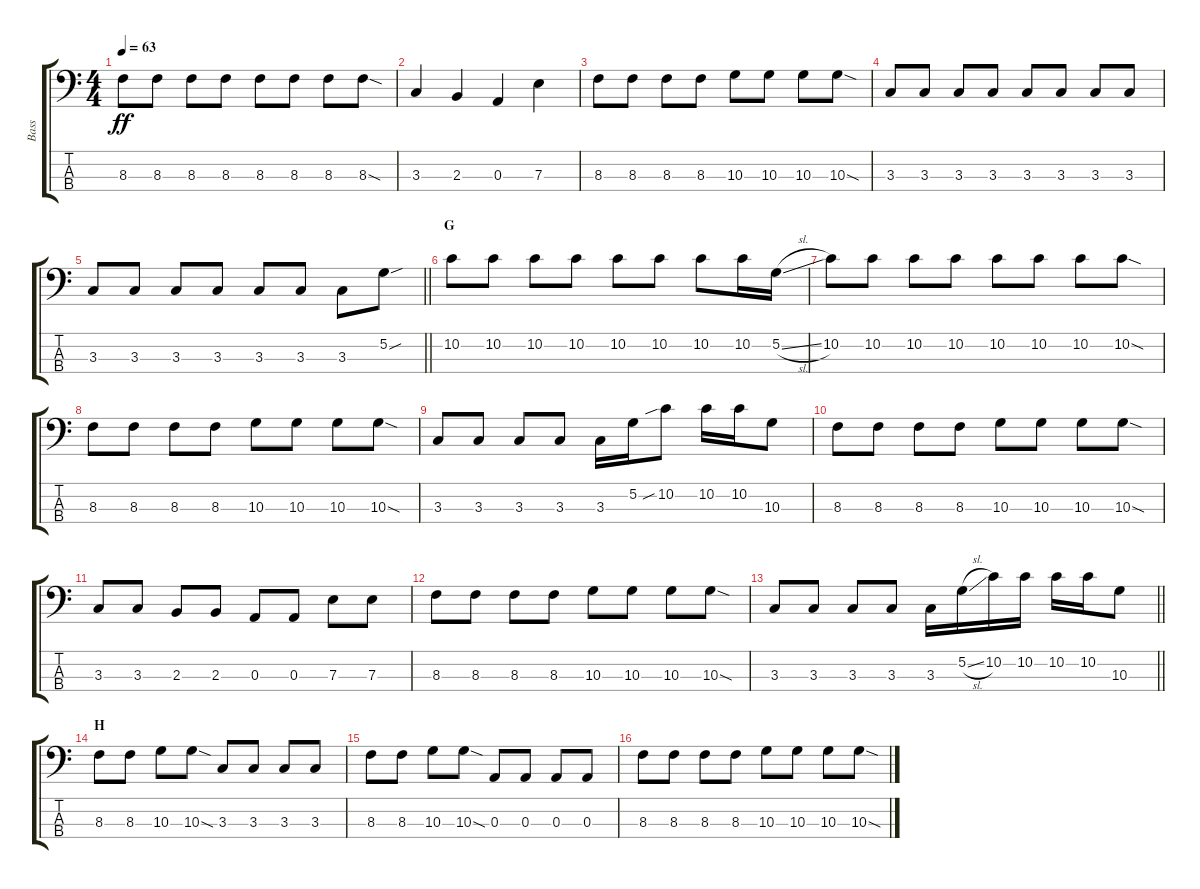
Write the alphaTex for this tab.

\track ("Bass" "Bass") {instrument electricbassfinger}
\staff {score tabs}
\tuning (G2 D2 A1 E1) {hide}
\ts (4 4)
\tempo 63
\clef f4
\ks c
8.3.8{dy ff} 8.3.8 8.3.8 8.3.8 8.3.8 8.3.8 8.3.8 8.3{sod}.8 |
3.3.4 2.3.4 0.3.4 7.3.4 |
8.3.8 8.3.8 8.3.8 8.3.8 10.3.8 10.3.8 10.3.8 10.3{sod}.8 |
3.3.8 3.3.8 3.3.8 3.3.8 3.3.8 3.3.8 3.3.8 3.3.8 |
\barLineRight lightlight
3.3.8 3.3.8 3.3.8 3.3.8 3.3.8 3.3.8 3.3.8 5.2{sou}.8 |
\section ("" "G")
10.2.8 10.2.8 10.2.8 10.2.8 10.2.8 10.2.8 10.2.8 10.2.16 5.2{sl}.16 |
10.2.8 10.2.8 10.2.8 10.2.8 10.2.8 10.2.8 10.2.8 10.2{sod}.8 |
8.3.8 8.3.8 8.3.8 8.3.8 10.3.8 10.3.8 10.3.8 10.3{sod}.8 |
3.3.8 3.3.8 3.3.8 3.3.8 3.3.16 5.2.16 10.2{sib}.8 10.2.16 10.2.16 10.3.8 |
8.3.8 8.3.8 8.3.8 8.3.8 10.3.8 10.3.8 10.3.8 10.3{sod}.8 |
3.3.8 3.3.8 2.3.8 2.3.8 0.3.8 0.3.8 7.3.8 7.3.8 |
8.3.8 8.3.8 8.3.8 8.3.8 10.3.8 10.3.8 10.3.8 10.3{sod}.8 |
\barLineRight lightlight
3.3.8 3.3.8 3.3.8 3.3.8 3.3.16 5.2{sl}.16 10.2.16 10.2.16 10.2.16 10.2.16 10.3.8 |
\section ("" "H")
8.3.8 8.3.8 10.3.8 10.3{sod}.8 3.3.8 3.3.8 3.3.8 3.3.8 |
8.3.8 8.3.8 10.3.8 10.3{sod}.8 0.3.8 0.3.8 0.3.8 0.3.8 |
8.3.8 8.3.8 8.3.8 8.3.8 10.3.8 10.3.8 10.3.8 10.3{sod}.8
